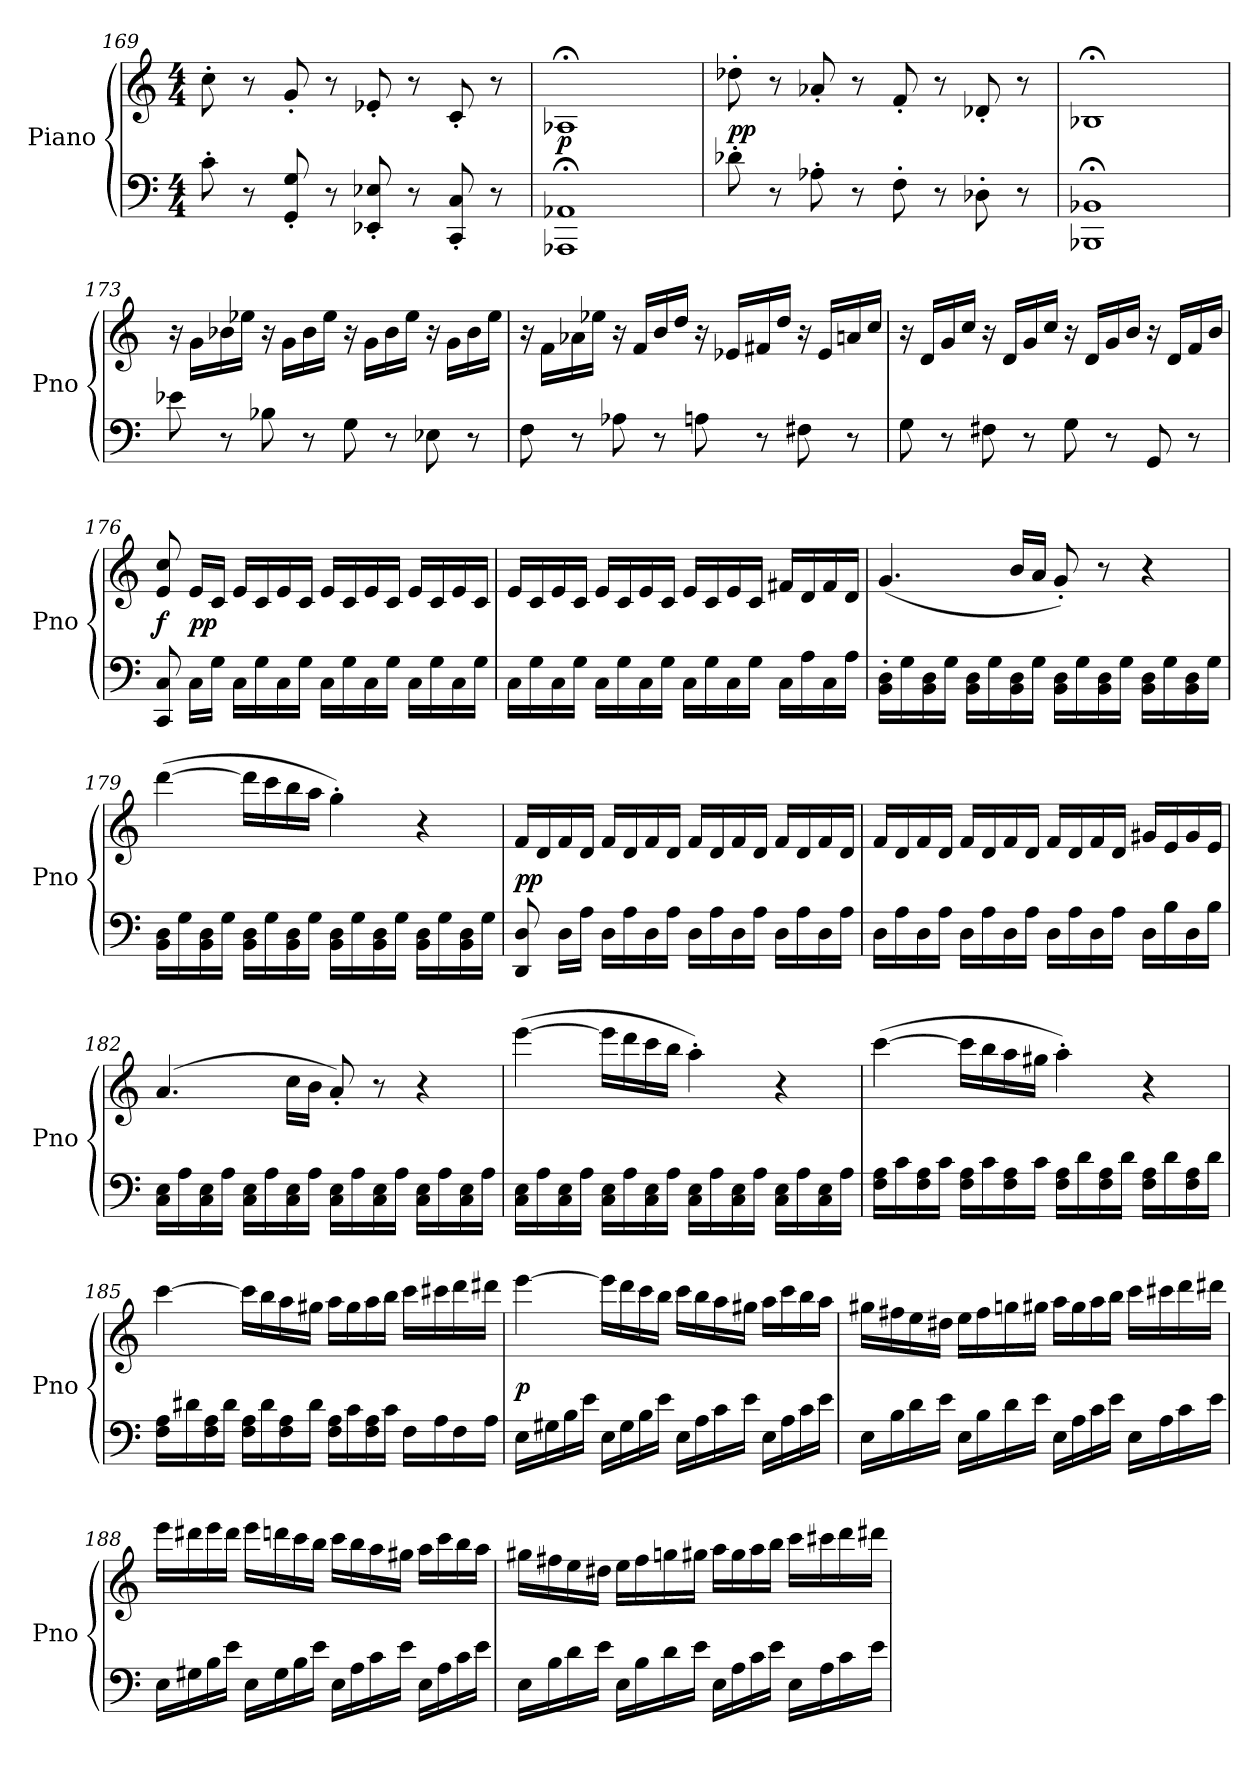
**kern	**kern	**dynam
*part1	*part1	*part1
*staff2	*staff1	*staff1/2
*I"Piano	*	*
*I'Pno	*	*
*clefF4	*clefG2	*
*k[]	*k[]	*
*C:	*C:	*
*M4/4	*M4/4	*
=169	=169	=169
8c'	8cc'	.
8r	8r	.
8GG' 8G'	8g'	.
8r	8r	.
8EE-X' 8E-X'	8e-X'	.
8r	8r	.
8CC' 8C'	8c'	.
8r	8r	.
=170	=170	=170
1AAA-X;< 1AA-X;<	1A-X;<	p
=171	=171	=171
8d-X'	8dd-X'	pp
8r	8r	.
8A-X'	8a-X'	.
8r	8r	.
8F'	8f'	.
8r	8r	.
8D-X'	8d-X'	.
8r	8r	.
=172	=172	=172
1BBB-X;< 1BB-X;<	1B-X;<	.
=173	=173	=173
8e-X	16r	.
.	16gLL	.
8r	16b-X	.
.	16ee-XJJ	.
8B-X	16r	.
.	16gLL	.
8r	16b-	.
.	16ee-JJ	.
8G	16r	.
.	16gLL	.
8r	16b-	.
.	16ee-JJ	.
8E-X	16r	.
.	16gLL	.
8r	16b-	.
.	16ee-JJ	.
=174	=174	=174
8F	16r	.
.	16fLL	.
8r	16a-X	.
.	16ee-XJJ	.
8A-X	16r	.
.	16fLL	.
8r	16b	.
.	16ddJJ	.
8An	16r	.
.	16e-XLL	.
8r	16f#X	.
.	16ddJJ	.
8F#X	16r	.
.	16e-LL	.
8r	16an	.
.	16ccJJ	.
=175	=175	=175
8G	16r	.
.	16dLL	.
8r	16g	.
.	16ccJJ	.
8F#X	16r	.
.	16dLL	.
8r	16g	.
.	16ccJJ	.
8G	16r	.
.	16dLL	.
8r	16g	.
.	16bJJ	.
8GG	16r	.
.	16dLL	.
8r	16f	.
.	16bJJ	.
=176	=176	=176
8CC 8C	8e 8cc	f
16CLL	16eLL	pp
16GJJ	16cJJ	.
16CLL	16eLL	.
16G	16c	.
16C	16e	.
16GJJ	16cJJ	.
16CLL	16eLL	.
16G	16c	.
16C	16e	.
16GJJ	16cJJ	.
16CLL	16eLL	.
16G	16c	.
16C	16e	.
16GJJ	16cJJ	.
=177	=177	=177
16CLL	16eLL	.
16G	16c	.
16C	16e	.
16GJJ	16cJJ	.
16CLL	16eLL	.
16G	16c	.
16C	16e	.
16GJJ	16cJJ	.
16CLL	16eLL	.
16G	16c	.
16C	16e	.
16GJJ	16cJJ	.
16CLL	16f#XLL	.
16A	16d	.
16C	16f#	.
16AJJ	16dJJ	.
=178	=178	=178
16BB' 16D'LL	(4.g	.
16G	.	.
16BB 16D	.	.
16GJJ	.	.
16BB 16DLL	.	.
16G	.	.
16BB 16D	16bLL	.
16GJJ	16aJJ	.
16BB 16DLL	8g')	.
16G	.	.
16BB 16D	8r	.
16GJJ	.	.
16BB 16DLL	4r	.
16G	.	.
16BB 16D	.	.
16GJJ	.	.
=179	=179	=179
16BB 16DLL	([4ddd	.
16G	.	.
16BB 16D	.	.
16GJJ	.	.
16BB 16DLL	16dddLL]	.
16G	16ccc	.
16BB 16D	16bb	.
16GJJ	16aaJJ	.
16BB 16DLL	4gg')	.
16G	.	.
16BB 16D	.	.
16GJJ	.	.
16BB 16DLL	4r	.
16G	.	.
16BB 16D	.	.
16GJJ	.	.
=180	=180	=180
8DD 8D	16fLL	pp
.	16d	.
16DLL	16f	.
16AJJ	16dJJ	.
16DLL	16fLL	.
16A	16d	.
16D	16f	.
16AJJ	16dJJ	.
16DLL	16fLL	.
16A	16d	.
16D	16f	.
16AJJ	16dJJ	.
16DLL	16fLL	.
16A	16d	.
16D	16f	.
16AJJ	16dJJ	.
=181	=181	=181
16DLL	16fLL	.
16A	16d	.
16D	16f	.
16AJJ	16dJJ	.
16DLL	16fLL	.
16A	16d	.
16D	16f	.
16AJJ	16dJJ	.
16DLL	16fLL	.
16A	16d	.
16D	16f	.
16AJJ	16dJJ	.
16DLL	16g#XLL	.
16B	16e	.
16D	16g#	.
16BJJ	16eJJ	.
=182	=182	=182
16C 16ELL	(4.a	.
16A	.	.
16C 16E	.	.
16AJJ	.	.
16C 16ELL	.	.
16A	.	.
16C 16E	16ccLL	.
16AJJ	16bJJ	.
16C 16ELL	8a')	.
16A	.	.
16C 16E	8r	.
16AJJ	.	.
16C 16ELL	4r	.
16A	.	.
16C 16E	.	.
16AJJ	.	.
=183	=183	=183
16C 16ELL	([4eee	.
16A	.	.
16C 16E	.	.
16AJJ	.	.
16C 16ELL	16eeeLL]	.
16A	16ddd	.
16C 16E	16ccc	.
16AJJ	16bbJJ	.
16C 16ELL	4aa')	.
16A	.	.
16C 16E	.	.
16AJJ	.	.
16C 16ELL	4r	.
16A	.	.
16C 16E	.	.
16AJJ	.	.
=184	=184	=184
16F 16ALL	([4ccc	.
16c	.	.
16F 16A	.	.
16cJJ	.	.
16F 16ALL	16cccLL]	.
16c	16bb	.
16F 16A	16aa	.
16cJJ	16gg#XJJ	.
16F 16ALL	4aa')	.
16d	.	.
16F 16A	.	.
16dJJ	.	.
16F 16ALL	4r	.
16d	.	.
16F 16A	.	.
16dJJ	.	.
=185	=185	=185
16F 16ALL	[4ccc	.
16d#X	.	.
16F 16A	.	.
16d#JJ	.	.
16F 16ALL	16cccLL]	.
16d#	16bb	.
16F 16A	16aa	.
16d#JJ	16gg#XJJ	.
16F 16ALL	16aaLL	.
16c	16gg#	.
16F 16A	16aa	.
16cJJ	16bbJJ	.
16FLL	16cccLL	.
16A	16ccc#X	.
16F	16ddd	.
16AJJ	16ddd#XJJ	.
=186	=186	=186
16ELL	[4eee	p
16G#X	.	.
16B	.	.
16eJJ	.	.
16ELL	16eeeLL]	.
16G#	16ddd	.
16B	16ccc	.
16eJJ	16bbJJ	.
16ELL	16cccLL	.
16A	16bb	.
16c	16aa	.
16eJJ	16gg#XJJ	.
16ELL	16aaLL	.
16A	16ccc	.
16c	16bb	.
16eJJ	16aaJJ	.
=187	=187	=187
16ELL	16gg#XLL	.
16B	16ff#X	.
16d	16ee	.
16eJJ	16dd#XJJ	.
16ELL	16eeLL	.
16B	16ff#	.
16d	16ggn	.
16eJJ	16gg#XJJ	.
16ELL	16aaLL	.
16A	16gg#	.
16c	16aa	.
16eJJ	16bbJJ	.
16ELL	16cccLL	.
16A	16ccc#X	.
16c	16ddd	.
16eJJ	16ddd#XJJ	.
=188	=188	=188
16ELL	16eeeLL	.
16G#X	16ddd#X	.
16B	16eee	.
16eJJ	16ddd#JJ	.
16ELL	16eeeLL	.
16G#	16dddn	.
16B	16ccc	.
16eJJ	16bbJJ	.
16ELL	16cccLL	.
16A	16bb	.
16c	16aa	.
16eJJ	16gg#XJJ	.
16ELL	16aaLL	.
16A	16ccc	.
16c	16bb	.
16eJJ	16aaJJ	.
=189	=189	=189
16ELL	16gg#XLL	.
16B	16ff#X	.
16d	16ee	.
16eJJ	16dd#XJJ	.
16ELL	16eeLL	.
16B	16ff#	.
16d	16ggn	.
16eJJ	16gg#XJJ	.
16ELL	16aaLL	.
16A	16gg#	.
16c	16aa	.
16eJJ	16bbJJ	.
16ELL	16cccLL	.
16A	16ccc#X	.
16c	16ddd	.
16eJJ	16ddd#XJJ	.
=	=	=
*-	*-	*-
